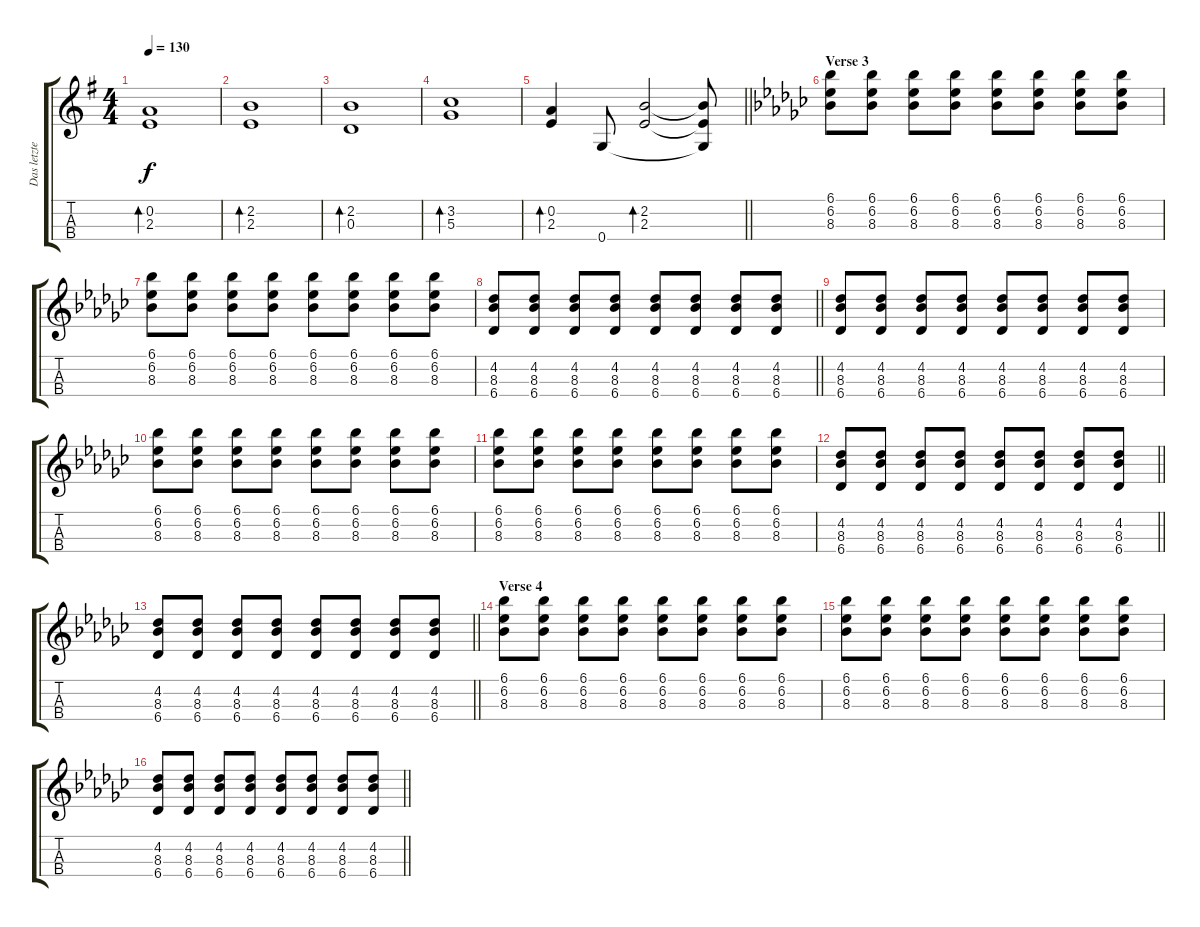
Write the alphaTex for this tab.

\track ("Das letzte Einhorn (Cittern)" "Das letzte") {instrument acousticguitarsteel}
\staff {score tabs}
\tuning (E4 A3 D3 G2) {hide}
\ts (4 4)
\tempo 130
\clef g2
\ks g
(0.2 2.3).1{bd 240 dy f} |
(2.2 2.3).1{bd 240 volume 9} |
(2.2 0.3).1{bd 240} |
(3.2 5.3).1{bd 240} |
\barLineRight lightlight
(0.2 2.3).4{bd 240} 0.4.8 (2.2 2.3).2{bd 120} (2.2{t} 2.3{t} 0.4{t}).8 |
\section ("" "Verse 3")
\ks ebminor
(6.1 6.2 8.3).8 (6.1 6.2 8.3).8 (6.1 6.2 8.3).8 (6.1 6.2 8.3).8 (6.1 6.2 8.3).8 (6.1 6.2 8.3).8 (6.1 6.2 8.3).8 (6.1 6.2 8.3).8 |
(6.1 6.2 8.3).8 (6.1 6.2 8.3).8 (6.1 6.2 8.3).8 (6.1 6.2 8.3).8 (6.1 6.2 8.3).8 (6.1 6.2 8.3).8 (6.1 6.2 8.3).8 (6.1 6.2 8.3).8 |
\barLineRight lightlight
(4.2 8.3 6.4).8 (4.2 8.3 6.4).8 (4.2 8.3 6.4).8 (4.2 8.3 6.4).8 (4.2 8.3 6.4).8 (4.2 8.3 6.4).8 (4.2 8.3 6.4).8 (4.2 8.3 6.4).8 |
(4.2 8.3 6.4).8 (4.2 8.3 6.4).8 (4.2 8.3 6.4).8 (4.2 8.3 6.4).8 (4.2 8.3 6.4).8 (4.2 8.3 6.4).8 (4.2 8.3 6.4).8 (4.2 8.3 6.4).8 |
(6.1 6.2 8.3).8 (6.1 6.2 8.3).8 (6.1 6.2 8.3).8 (6.1 6.2 8.3).8 (6.1 6.2 8.3).8 (6.1 6.2 8.3).8 (6.1 6.2 8.3).8 (6.1 6.2 8.3).8 |
(6.1 6.2 8.3).8 (6.1 6.2 8.3).8 (6.1 6.2 8.3).8 (6.1 6.2 8.3).8 (6.1 6.2 8.3).8 (6.1 6.2 8.3).8 (6.1 6.2 8.3).8 (6.1 6.2 8.3).8 |
\barLineRight lightlight
(4.2 8.3 6.4).8 (4.2 8.3 6.4).8 (4.2 8.3 6.4).8 (4.2 8.3 6.4).8 (4.2 8.3 6.4).8 (4.2 8.3 6.4).8 (4.2 8.3 6.4).8 (4.2 8.3 6.4).8 |
\barLineRight lightlight
(4.2 8.3 6.4).8 (4.2 8.3 6.4).8 (4.2 8.3 6.4).8 (4.2 8.3 6.4).8 (4.2 8.3 6.4).8 (4.2 8.3 6.4).8 (4.2 8.3 6.4).8 (4.2 8.3 6.4).8 |
\section ("" "Verse 4")
(6.1 6.2 8.3).8 (6.1 6.2 8.3).8 (6.1 6.2 8.3).8 (6.1 6.2 8.3).8 (6.1 6.2 8.3).8 (6.1 6.2 8.3).8 (6.1 6.2 8.3).8 (6.1 6.2 8.3).8 |
(6.1 6.2 8.3).8 (6.1 6.2 8.3).8 (6.1 6.2 8.3).8 (6.1 6.2 8.3).8 (6.1 6.2 8.3).8 (6.1 6.2 8.3).8 (6.1 6.2 8.3).8 (6.1 6.2 8.3).8 |
\barLineRight lightlight
(4.2 8.3 6.4).8 (4.2 8.3 6.4).8 (4.2 8.3 6.4).8 (4.2 8.3 6.4).8 (4.2 8.3 6.4).8 (4.2 8.3 6.4).8 (4.2 8.3 6.4).8 (4.2 8.3 6.4).8
